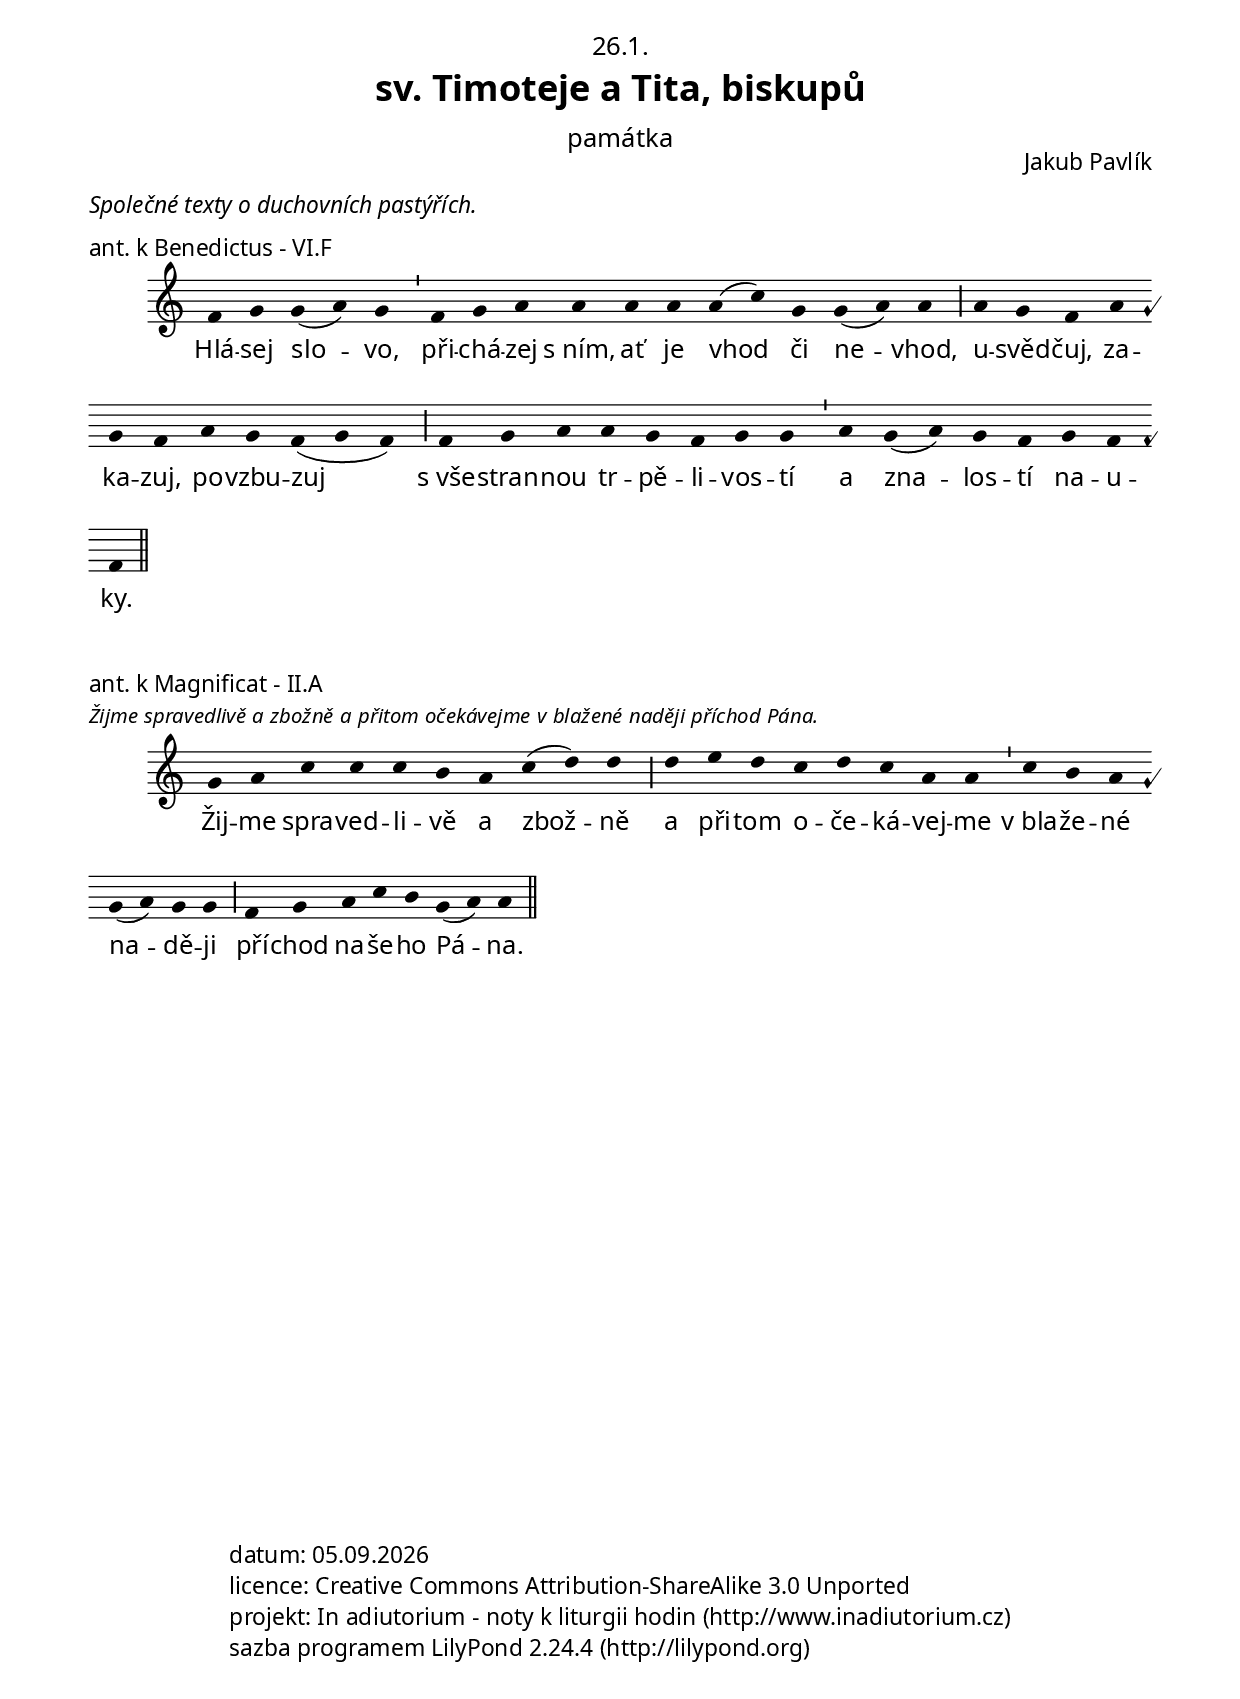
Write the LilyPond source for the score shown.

\version "2.17.24"

\include "../spolecne.ly"

\header {
  title = \markup\titleSvatek
            "sv. Timoteje a Tita, biskupů"
            památka
            26.1.
  composer = "Jakub Pavlík"
}

\markup\communia #'(#:pastyr)

\score {
  \relative c' {
    \choralniRezim
    f4 g g( a) g \barMin
    f g a a a a a( c) g g( a) a \barMaior
    a g f
    a g f
    a g f( g f) \barMaior
    f g a a g f g g \barMin
    a g( a) g f g f f \barFinalis
  }
  \addlyrics {
    Hlá -- sej slo -- vo,
    při -- chá -- zej s_ním, ať je vhod či ne -- vhod,
    u -- svěd -- čuj,
    za -- ka -- zuj,
    po -- vzbu -- zuj
    s_vše -- stran -- nou tr -- pě -- li -- vos -- tí
    a zna -- los -- tí na -- u -- ky.
  }
  \header {
    quid = "ant. k Benedictus"
    modus = "VI"
    differentia = "F"
    psalmus = ""
    id = "aben"
    piece = \markup {\sestavTitulekBezZalmu}
  }
}

\score {
  \relative c'' {
    \choralniRezim
    g4 a c c c b a c( d) d \barMaior
    d e d c d c a a \barMin
    c b a g( a) g g \barMaior
    f g a c b g( a) a \barFinalis
  }
  \addlyrics {
    Žij -- me spra -- ved -- li -- vě a zbož -- ně
    a při -- tom o -- če -- ká -- vej -- me
    v_bla -- že -- né na -- dě -- ji
    pří -- chod
    na -- še -- ho Pá -- na.
  }
  \header {
    textus_approbatus = "Žijme spravedlivě a zbožně
    a přitom očekávejme v blažené naději příchod Pána."
    quid = "ant. k Magnificat"
    modus = "II"
    differentia = "A"
    psalmus = ""
    fial = "antifony/advent_tyden3.ly#ne-2ne-a3"
    id = "amag"
    piece = \markup {\sestavTitulekBezZalmu}
  }
}